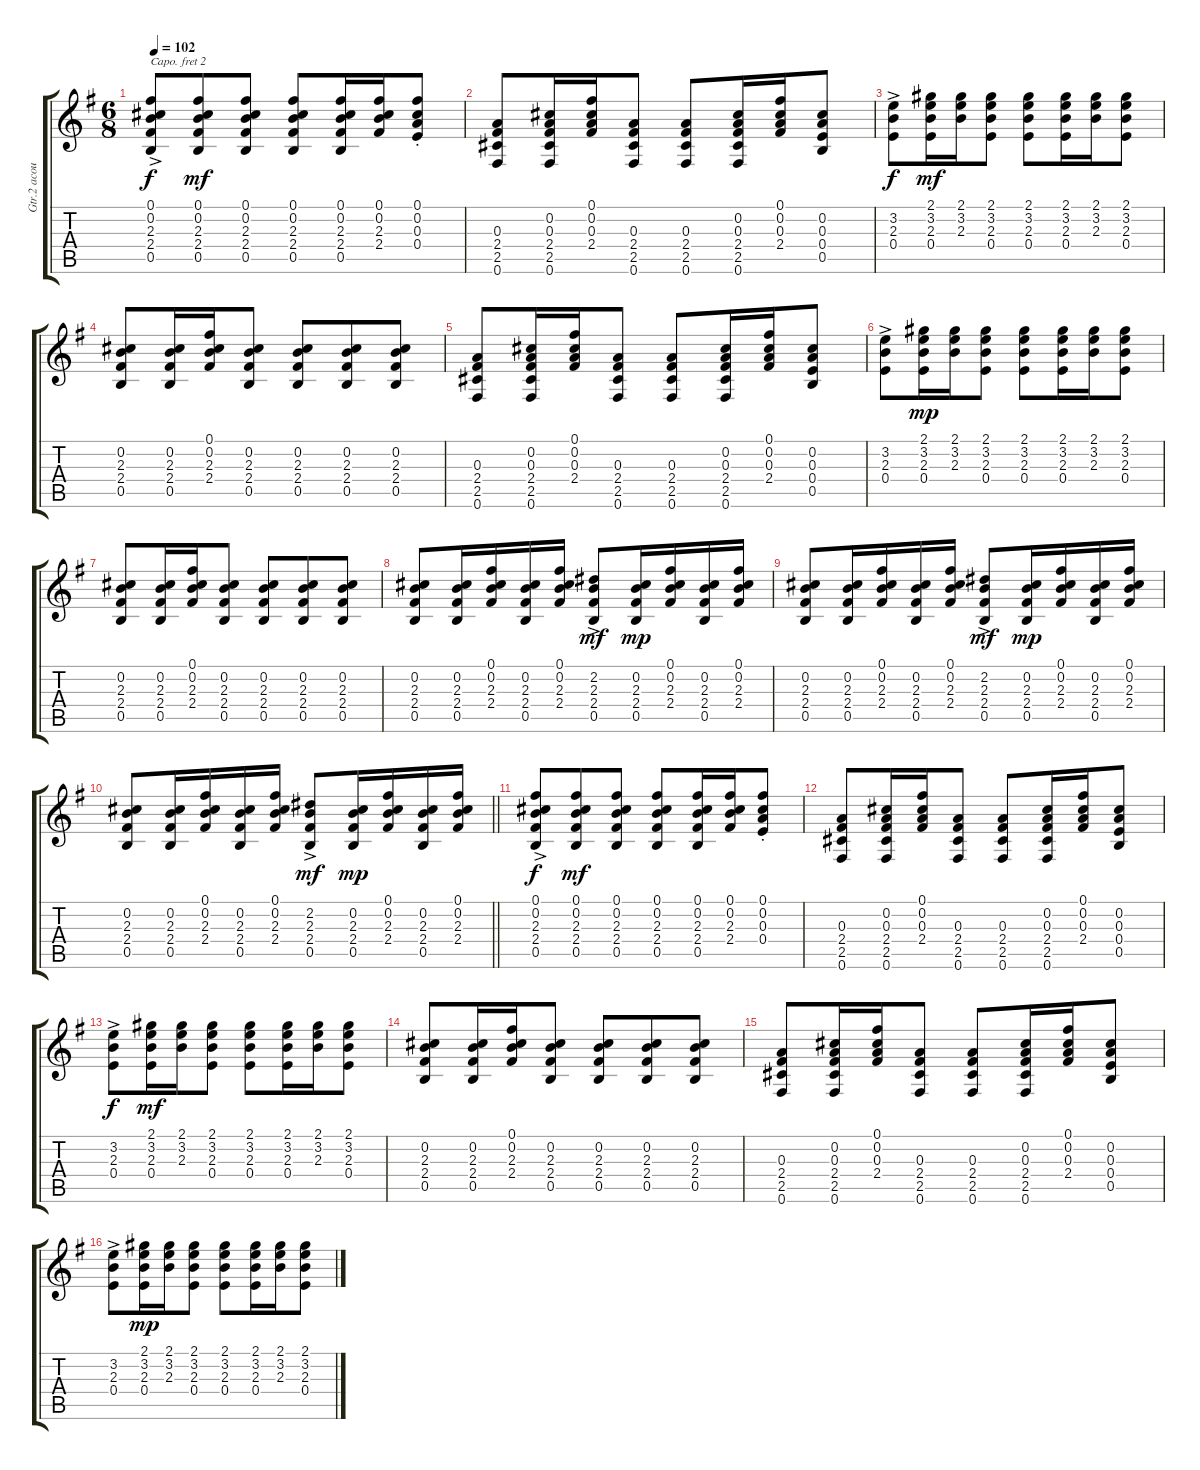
\track ("Gtr.2 acoustic" "Gtr.2 acou") {instrument acousticguitarsteel}
\staff {score tabs}
\capo 2
\tuning (E4 B3 G3 D3 A2 E2) {hide}
\ts (6 8)
\tempo 102
\clef g2
\ks g
(0.1{ac} 0.2{ac} 2.3{ac} 2.4{ac} 0.5{ac}).8{dy f} (0.1 0.2 2.3 2.4 0.5).8{dy mf} (0.1 0.2 2.3 2.4 0.5).8 (0.1 0.2 2.3 2.4 0.5).8 (0.1 0.2 2.3 2.4 0.5).16 (0.1 0.2 2.3 2.4).16 (0.1{st} 0.2{st} 0.3{st} 0.4{st}).8 |
(0.3 2.4 2.5 0.6).8 (0.2 0.3 2.4 2.5 0.6).16 (0.1 0.2 0.3 2.4).16 (0.3 2.4 2.5 0.6).8 (0.3 2.4 2.5 0.6).8 (0.2 0.3 2.4 2.5 0.6).16 (0.1 0.2 0.3 2.4).16 (0.2 0.3 0.4 0.5).8 |
(3.2{ac} 2.3{ac} 0.4{ac}).8{dy f} (2.1 3.2 2.3 0.4).16{dy mf} (2.1 3.2 2.3).16 (2.1 3.2 2.3 0.4).8 (2.1 3.2 2.3 0.4).8 (2.1 3.2 2.3 0.4).16 (2.1 3.2 2.3).16 (2.1 3.2 2.3 0.4).8 |
(0.2 2.3 2.4 0.5).8 (0.2 2.3 2.4 0.5).16 (0.1 0.2 2.3 2.4).16 (0.2 2.3 2.4 0.5).8 (0.2 2.3 2.4 0.5).8 (0.2 2.3 2.4 0.5).8 (0.2 2.3 2.4 0.5).8 |
(0.3 2.4 2.5 0.6).8 (0.2 0.3 2.4 2.5 0.6).16 (0.1 0.2 0.3 2.4).16 (0.3 2.4 2.5 0.6).8 (0.3 2.4 2.5 0.6).8 (0.2 0.3 2.4 2.5 0.6).16 (0.1 0.2 0.3 2.4).16 (0.2 0.3 0.4 0.5).8 |
(3.2{ac} 2.3{ac} 0.4{ac}).8 (2.1 3.2 2.3 0.4).16{dy mp} (2.1 3.2 2.3).16 (2.1 3.2 2.3 0.4).8 (2.1 3.2 2.3 0.4).8 (2.1 3.2 2.3 0.4).16 (2.1 3.2 2.3).16 (2.1 3.2 2.3 0.4).8 |
(0.2 2.3 2.4 0.5).8 (0.2 2.3 2.4 0.5).16 (0.1 0.2 2.3 2.4).16 (0.2 2.3 2.4 0.5).8 (0.2 2.3 2.4 0.5).8 (0.2 2.3 2.4 0.5).8 (0.2 2.3 2.4 0.5).8 |
(0.2 2.3 2.4 0.5).8 (0.2 2.3 2.4 0.5).16 (0.1 0.2 2.3 2.4).16 (0.2 2.3 2.4 0.5).16 (0.1 0.2 2.3 2.4).16 (2.2{ac} 2.3{ac} 2.4{ac} 0.5{ac}).8{dy mf} (0.2 2.3 2.4 0.5).16{dy mp} (0.1 0.2 2.3 2.4).16 (0.2 2.3 2.4 0.5).16 (0.1 0.2 2.3 2.4).16 |
(0.2 2.3 2.4 0.5).8 (0.2 2.3 2.4 0.5).16 (0.1 0.2 2.3 2.4).16 (0.2 2.3 2.4 0.5).16 (0.1 0.2 2.3 2.4).16 (2.2{ac} 2.3{ac} 2.4{ac} 0.5{ac}).8{dy mf} (0.2 2.3 2.4 0.5).16{dy mp} (0.1 0.2 2.3 2.4).16 (0.2 2.3 2.4 0.5).16 (0.1 0.2 2.3 2.4).16 |
\barLineRight lightlight
(0.2 2.3 2.4 0.5).8 (0.2 2.3 2.4 0.5).16 (0.1 0.2 2.3 2.4).16 (0.2 2.3 2.4 0.5).16 (0.1 0.2 2.3 2.4).16 (2.2{ac} 2.3{ac} 2.4{ac} 0.5{ac}).8{dy mf} (0.2 2.3 2.4 0.5).16{dy mp} (0.1 0.2 2.3 2.4).16 (0.2 2.3 2.4 0.5).16 (0.1 0.2 2.3 2.4).16 |
(0.1{ac} 0.2{ac} 2.3{ac} 2.4{ac} 0.5{ac}).8{dy f} (0.1 0.2 2.3 2.4 0.5).8{dy mf} (0.1 0.2 2.3 2.4 0.5).8 (0.1 0.2 2.3 2.4 0.5).8 (0.1 0.2 2.3 2.4 0.5).16 (0.1 0.2 2.3 2.4).16 (0.1{st} 0.2{st} 0.3{st} 0.4{st}).8 |
(0.3 2.4 2.5 0.6).8 (0.2 0.3 2.4 2.5 0.6).16 (0.1 0.2 0.3 2.4).16 (0.3 2.4 2.5 0.6).8 (0.3 2.4 2.5 0.6).8 (0.2 0.3 2.4 2.5 0.6).16 (0.1 0.2 0.3 2.4).16 (0.2 0.3 0.4 0.5).8 |
(3.2{ac} 2.3{ac} 0.4{ac}).8{dy f} (2.1 3.2 2.3 0.4).16{dy mf} (2.1 3.2 2.3).16 (2.1 3.2 2.3 0.4).8 (2.1 3.2 2.3 0.4).8 (2.1 3.2 2.3 0.4).16 (2.1 3.2 2.3).16 (2.1 3.2 2.3 0.4).8 |
(0.2 2.3 2.4 0.5).8 (0.2 2.3 2.4 0.5).16 (0.1 0.2 2.3 2.4).16 (0.2 2.3 2.4 0.5).8 (0.2 2.3 2.4 0.5).8 (0.2 2.3 2.4 0.5).8 (0.2 2.3 2.4 0.5).8 |
(0.3 2.4 2.5 0.6).8 (0.2 0.3 2.4 2.5 0.6).16 (0.1 0.2 0.3 2.4).16 (0.3 2.4 2.5 0.6).8 (0.3 2.4 2.5 0.6).8 (0.2 0.3 2.4 2.5 0.6).16 (0.1 0.2 0.3 2.4).16 (0.2 0.3 0.4 0.5).8 |
(3.2{ac} 2.3{ac} 0.4{ac}).8 (2.1 3.2 2.3 0.4).16{dy mp} (2.1 3.2 2.3).16 (2.1 3.2 2.3 0.4).8 (2.1 3.2 2.3 0.4).8 (2.1 3.2 2.3 0.4).16 (2.1 3.2 2.3).16 (2.1 3.2 2.3 0.4).8
